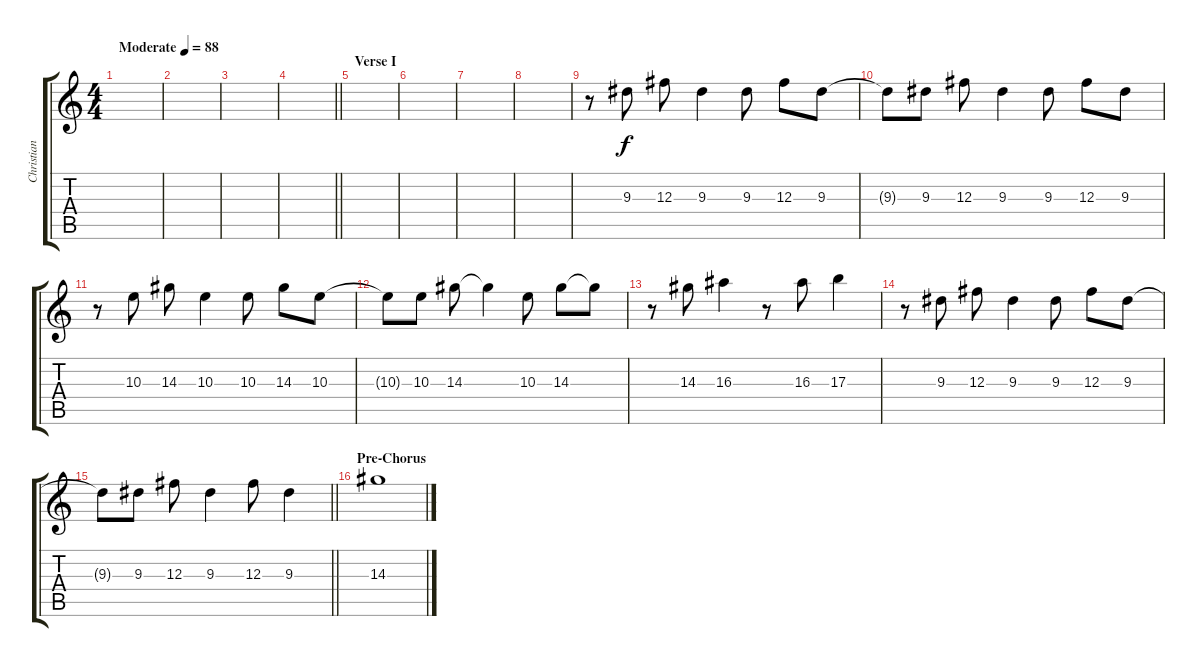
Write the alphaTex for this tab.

\track ("Christian Brais" "Christian ") {instrument electricguitarclean}
\staff {score tabs}
\tuning (Eb4 Bb3 Gb3 Db3 Ab2 Eb2) {hide}
\ts (4 4)
\tempo (88 "Moderate")
\clef g2
\ks c
|
|
|
\barLineRight lightlight
|
\section ("" "Verse I")
|
|
|
|
r.8 9.3.8 12.3.8 9.3.4 9.3.8 12.3.8 9.3.8 |
9.3{t}.8 9.3.8 12.3.8 9.3.4 9.3.8 12.3.8 9.3.8 |
r.8 10.3.8 14.3.8 10.3.4 10.3.8 14.3.8 10.3.8 |
10.3{t}.8 10.3.8 14.3.8 14.3{t}.4 10.3.8 14.3.8 14.3{t}.8 |
r.8 14.3.8 16.3.4 r.8 16.3.8 17.3.4 |
r.8 9.3.8 12.3.8 9.3.4 9.3.8 12.3.8 9.3.8 |
\barLineRight lightlight
9.3{t}.8 9.3.8 12.3.8 9.3.4 12.3.8 9.3.4 |
\section ("" "Pre-Chorus")
14.3.1
